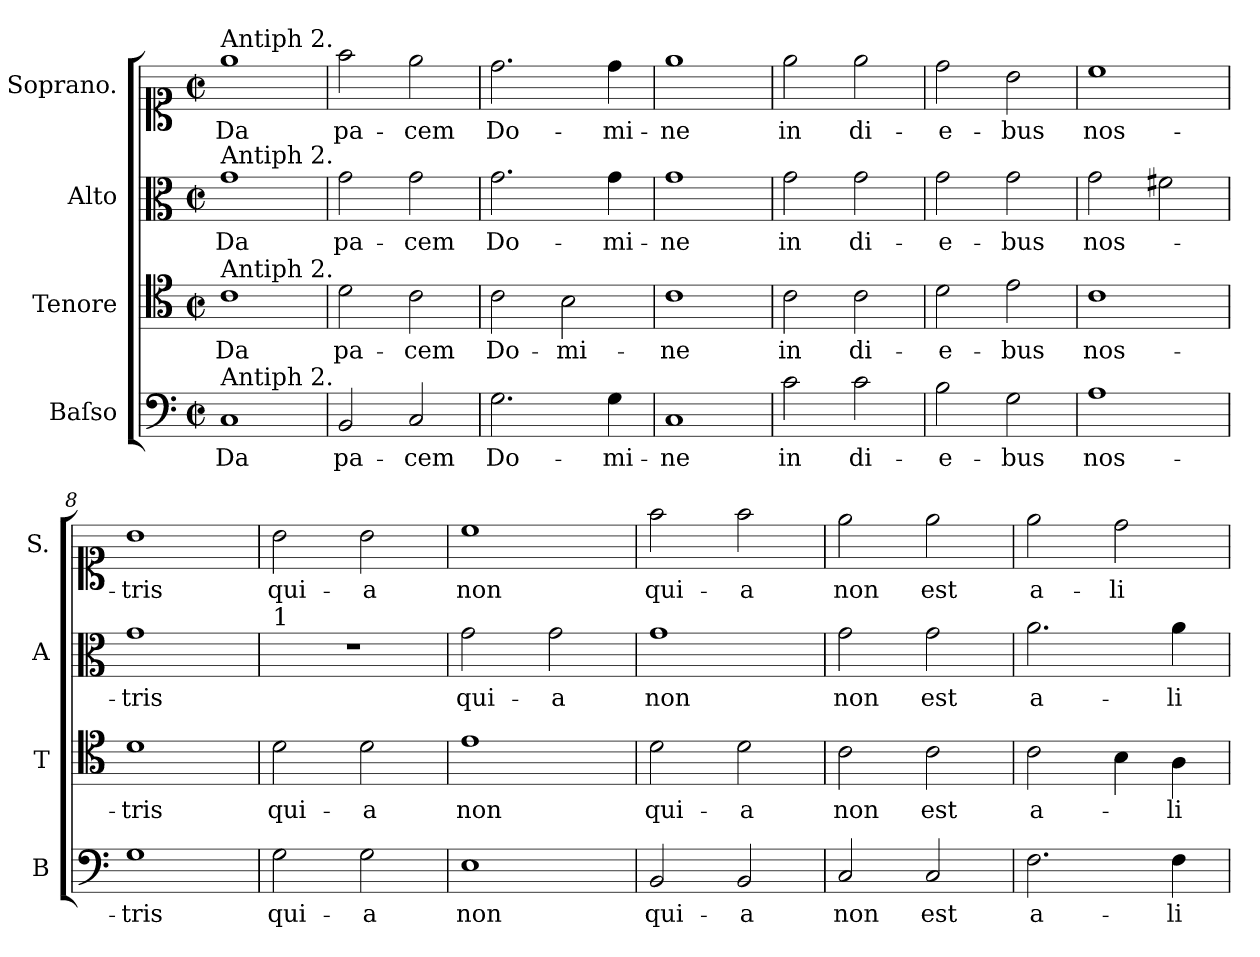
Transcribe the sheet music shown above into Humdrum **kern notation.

**kern	**text	**kern	**text	**kern	**text	**kern	**text
*part4	*part4	*part3	*part3	*part2	*part2	*part1	*part1
*staff4	*staff4	*staff3	*staff3	*staff2	*staff2	*staff1	*staff1
*I"Baſso	*	*I"Tenore	*	*I"Alto	*	*I"Soprano.	*
*I'B	*	*I'T	*	*I'A	*	*I'S.	*
*clefF4	*	*clefC4	*	*clefC3	*	*clefC1	*
*k[]	*	*k[]	*	*k[]	*	*k[]	*
*M2/2	*	*M2/2	*	*M2/2	*	*M2/2	*
*met(c|)	*	*met(c|)	*	*met(c|)	*	*met(c|)	*
=1	=1	=1	=1	=1	=1	=1	=1
!	!	!	!	!	!	!LO:TX:a:t=Antiph 2.	!
!	!	!	!	!LO:TX:a:t=Antiph 2.	!	!	!
!	!	!LO:TX:a:t=Antiph 2.	!	!	!	!	!
!LO:TX:a:t=Antiph 2.	!	!	!	!	!	!	!
1C	Da	1c	Da	1g	Da	1ee	Da
=2	=2	=2	=2	=2	=2	=2	=2
2BB/	pa-	2d\	pa-	2g\	pa-	2ff\	pa-
2C/	-cem	2c\	-cem	2g\	-cem	2ee\	-cem
=3	=3	=3	=3	=3	=3	=3	=3
2.G\	Do-	2c\	Do-	2.g\	Do-	2.dd\	Do-
.	.	2B\	-mi-	.	.	.	.
4G\	-mi-	.	.	4g\	-mi-	4dd\	-mi-
=4	=4	=4	=4	=4	=4	=4	=4
1C	-ne	1c	-ne	1g	-ne	1ee	-ne
=5	=5	=5	=5	=5	=5	=5	=5
2c\	in	2c\	in	2g\	in	2ee\	in
2c\	di-	2c\	di-	2g\	di-	2ee\	di-
=6	=6	=6	=6	=6	=6	=6	=6
2B\	-e-	2d\	-e-	2g\	-e-	2dd\	-e-
2G\	-bus	2e\	-bus	2g\	-bus	2b\	-bus
=7	=7	=7	=7	=7	=7	=7	=7
1A	nos-	1c	nos-	2g\	nos-	1cc	nos-
.	.	.	.	2f#X\	.	.	.
=8	=8	=8	=8	=8	=8	=8	=8
1G	-tris	1d	-tris	1g	-tris	1b	-tris
=9	=9	=9	=9	=9	=9	=9	=9
!	!	!	!	!LO:TX:a:t=1	!	!	!
2G\	qui-	2d\	qui-	1r	.	2b\	qui-
2G\	-a	2d\	-a	.	.	2b\	-a
=10	=10	=10	=10	=10	=10	=10	=10
1E	non	1e	non	2g\	qui-	1cc	non
.	.	.	.	2g\	-a	.	.
=11	=11	=11	=11	=11	=11	=11	=11
2BB/	qui-	2d\	qui-	1g	non	2ff\	qui-
2BB/	-a	2d\	-a	.	.	2ff\	-a
=12	=12	=12	=12	=12	=12	=12	=12
2C/	non	2c\	non	2g\	non	2ee\	non
2C/	est	2c\	est	2g\	est	2ee\	est
=13	=13	=13	=13	=13	=13	=13	=13
2.F\	a-	2c\	a-	2.a\	a-	2ee\	a-
.	.	4B\	.	.	.	2dd\	-li-
4F\	-li-	4A\	-li-	4a\	-li-	.	.
=	=	=	=	=	=	=	=
*-	*-	*-	*-	*-	*-	*-	*-
